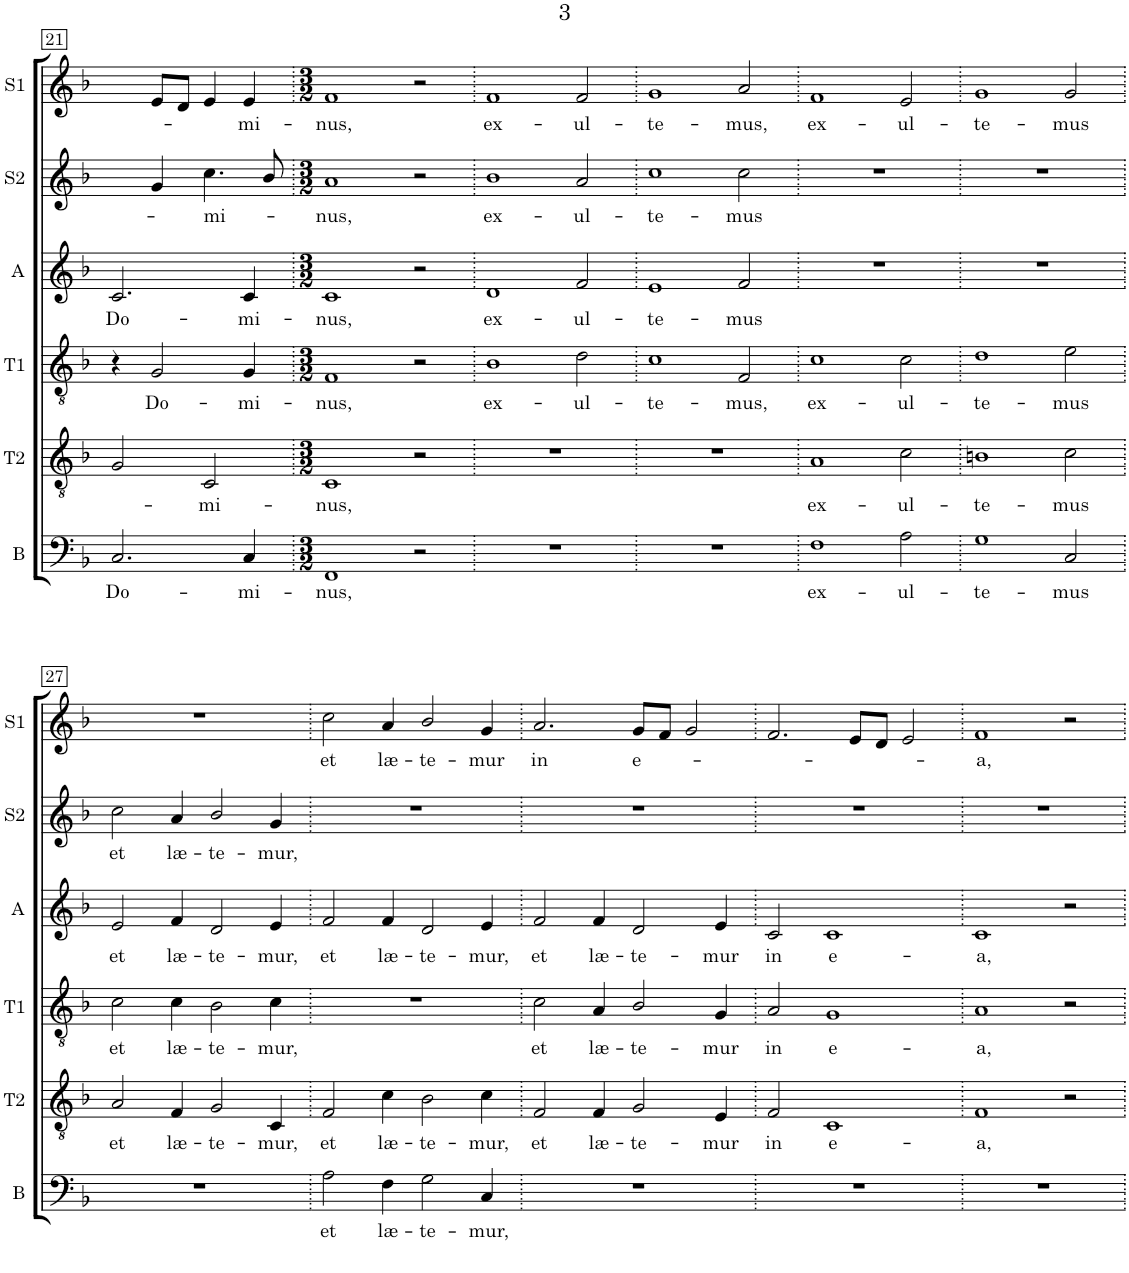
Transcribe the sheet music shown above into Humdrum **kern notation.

**kern	**text	**kern	**text	**kern	**text	**kern	**text	**kern	**text	**kern	**text
*part6	*part6	*part5	*part5	*part4	*part4	*part3	*part3	*part2	*part2	*part1	*part1
*staff6	*staff6	*staff5	*staff5	*staff4	*staff4	*staff3	*staff3	*staff2	*staff2	*staff1	*staff1
*I"Bass	*	*I"Tenor 2	*	*I"Tenor 1	*	*I"Alto	*	*I"Soprano 2	*	*I"Soprano 1	*
*I'B	*	*I'T2	*	*I'T1	*	*I'A	*	*I'S2	*	*I'S1	*
!!LO:PB:g=z
*clefF4	*	*clefGv2	*	*clefGv2	*	*clefG2	*	*clefG2	*	*clefG2	*
*k[b-]	*	*k[b-]	*	*k[b-]	*	*k[b-]	*	*k[b-]	*	*k[b-]	*
*F:	*	*F:	*	*F:	*	*F:	*	*F:	*	*F:	*
*M2/2	*	*M2/2	*	*M2/2	*	*M2/2	*	*M2/2	*	*M2/2	*
=21	=21	=21	=21	=21	=21	=21	=21	=21	=21	=21	=21
!	!LO:LY:b	!	!	!	!	!	!LO:LY:b	!	!	!	!
2.C/	Do-	2G/	.	4r	.	2.c/	Do-	4cc\]	.	4f/]	.
!	!	!	!	!	!LO:LY:b	!	!	!	!	!	!
.	.	.	.	2G/	Do-	.	.	4g/	.	8e/L	.
.	.	.	.	.	.	.	.	.	.	8d/J	.
!	!	!	!LO:LY:b	!	!	!	!	!	!LO:LY:b	!	!
.	.	2C/	-mi-	.	.	.	.	4.cc\	-mi-	4e/	.
!	!LO:LY:b	!	!	!	!LO:LY:b	!	!LO:LY:b	!	!	!	!LO:LY:b
4C/	-mi-	.	.	4G/	-mi-	4c/	-mi-	.	.	4e/	-mi-
.	.	.	.	.	.	.	.	8b-/	.	.	.
=22.	=22.	=22.	=22.	=22.	=22.	=22.	=22.	=22.	=22.	=22.	=22.
*M3/2	*	*M3/2	*	*M3/2	*	*M3/2	*	*M3/2	*	*M3/2	*
!	!LO:LY:b	!	!LO:LY:b	!	!LO:LY:b	!	!LO:LY:b	!	!LO:LY:b	!	!LO:LY:b
1FF	-nus,	1C	-nus,	1F	-nus,	1c	-nus,	1a	-nus,	1f	-nus,
2r	.	2r	.	2r	.	2r	.	2r	.	2r	.
=23.	=23.	=23.	=23.	=23.	=23.	=23.	=23.	=23.	=23.	=23.	=23.
!	!	!	!	!	!LO:LY:b	!	!LO:LY:b	!	!LO:LY:b	!	!LO:LY:b
1.r	.	1.r	.	1B-	ex-	1d	ex-	1b-	ex-	1f	ex-
!	!	!	!	!	!LO:LY:b	!	!LO:LY:b	!	!LO:LY:b	!	!LO:LY:b
.	.	.	.	2d\	-ul-	2f/	-ul-	2a/	-ul-	2f/	-ul-
=24.	=24.	=24.	=24.	=24.	=24.	=24.	=24.	=24.	=24.	=24.	=24.
!	!	!	!	!	!LO:LY:b	!	!LO:LY:b	!	!LO:LY:b	!	!LO:LY:b
1.r	.	1.r	.	1c	-te-	1e	-te-	1cc	-te-	1g	-te-
!	!	!	!	!	!LO:LY:b	!	!LO:LY:b	!	!LO:LY:b	!	!LO:LY:b
.	.	.	.	2F/	-mus,	2f/	-mus	2cc\	-mus	2a/	-mus,
=25.	=25.	=25.	=25.	=25.	=25.	=25.	=25.	=25.	=25.	=25.	=25.
!	!LO:LY:b	!	!LO:LY:b	!	!LO:LY:b	!	!	!	!	!	!LO:LY:b
1F	ex-	1A	ex-	1c	ex-	1.r	.	1.r	.	1f	ex-
!	!LO:LY:b	!	!LO:LY:b	!	!LO:LY:b	!	!	!	!	!	!LO:LY:b
2A\	-ul-	2c\	-ul-	2c\	-ul-	.	.	.	.	2e/	-ul-
=26.	=26.	=26.	=26.	=26.	=26.	=26.	=26.	=26.	=26.	=26.	=26.
!	!LO:LY:b	!	!LO:LY:b	!	!LO:LY:b	!	!	!	!	!	!LO:LY:b
1G	-te-	1Bn	-te-	1d	-te-	1.r	.	1.r	.	1g	-te-
!	!LO:LY:b	!	!LO:LY:b	!	!LO:LY:b	!	!	!	!	!	!LO:LY:b
2C/	-mus	2c\	-mus	2e\	-mus	.	.	.	.	2g/	-mus
!!LO:LB:g=z
=27.	=27.	=27.	=27.	=27.	=27.	=27.	=27.	=27.	=27.	=27.	=27.
!	!	!	!LO:LY:b	!	!LO:LY:b	!	!LO:LY:b	!	!LO:LY:b	!	!
1.r	.	2A/	et	2c\	et	2e/	et	2cc\	et	1.r	.
!	!	!	!LO:LY:b	!	!LO:LY:b	!	!LO:LY:b	!	!LO:LY:b	!	!
.	.	4F/	læ-	4c\	læ-	4f/	læ-	4a/	læ-	.	.
!	!	!	!LO:LY:b	!	!LO:LY:b	!	!LO:LY:b	!	!LO:LY:b	!	!
.	.	2G/	-te-	2B-\	-te-	2d/	-te-	2b-/	-te-	.	.
!	!	!	!LO:LY:b	!	!LO:LY:b	!	!LO:LY:b	!	!LO:LY:b	!	!
.	.	4C/	-mur,	4c\	-mur,	4e/	-mur,	4g/	-mur,	.	.
=28.	=28.	=28.	=28.	=28.	=28.	=28.	=28.	=28.	=28.	=28.	=28.
!	!LO:LY:b	!	!LO:LY:b	!	!	!	!LO:LY:b	!	!	!	!LO:LY:b
2A\	et	2F/	et	1.r	.	2f/	et	1.r	.	2cc\	et
!	!LO:LY:b	!	!LO:LY:b	!	!	!	!LO:LY:b	!	!	!	!LO:LY:b
4F\	læ-	4c\	læ-	.	.	4f/	læ-	.	.	4a/	læ-
!	!LO:LY:b	!	!LO:LY:b	!	!	!	!LO:LY:b	!	!	!	!LO:LY:b
2G\	-te-	2B-\	-te-	.	.	2d/	-te-	.	.	2b-/	-te-
!	!LO:LY:b	!	!LO:LY:b	!	!	!	!LO:LY:b	!	!	!	!LO:LY:b
4C/	-mur,	4c\	-mur,	.	.	4e/	-mur,	.	.	4g/	-mur
=29.	=29.	=29.	=29.	=29.	=29.	=29.	=29.	=29.	=29.	=29.	=29.
!	!	!	!LO:LY:b	!	!LO:LY:b	!	!LO:LY:b	!	!	!	!LO:LY:b
1.r	.	2F/	et	2c\	et	2f/	et	1.r	.	2.a/	in
!	!	!	!LO:LY:b	!	!LO:LY:b	!	!LO:LY:b	!	!	!	!
.	.	4F/	læ-	4A/	læ-	4f/	læ-	.	.	.	.
!	!	!	!LO:LY:b	!	!LO:LY:b	!	!LO:LY:b	!	!	!	!LO:LY:b
.	.	2G/	-te-	2B-/	-te-	2d/	-te-	.	.	8g/L	e-
.	.	.	.	.	.	.	.	.	.	8f/J	.
.	.	.	.	.	.	.	.	.	.	2g/	.
!	!	!	!LO:LY:b	!	!LO:LY:b	!	!LO:LY:b	!	!	!	!
.	.	4E/	-mur	4G/	-mur	4e/	-mur	.	.	.	.
=30.	=30.	=30.	=30.	=30.	=30.	=30.	=30.	=30.	=30.	=30.	=30.
!	!	!	!LO:LY:b	!	!LO:LY:b	!	!LO:LY:b	!	!	!	!
1.r	.	2F/	in	2A/	in	2c/	in	1.r	.	2.f/	.
!	!	!	!LO:LY:b	!	!LO:LY:b	!	!LO:LY:b	!	!	!	!
.	.	1C	e-	1G	e-	1c	e-	.	.	.	.
.	.	.	.	.	.	.	.	.	.	8e/L	.
.	.	.	.	.	.	.	.	.	.	8d/J	.
.	.	.	.	.	.	.	.	.	.	2e/	.
=31.	=31.	=31.	=31.	=31.	=31.	=31.	=31.	=31.	=31.	=31.	=31.
!	!	!	!LO:LY:b	!	!LO:LY:b	!	!LO:LY:b	!	!	!	!LO:LY:b
1.r	.	1F	-a,	1A	-a,	1c	-a,	1.r	.	1f	-a,
.	.	2r	.	2r	.	2r	.	.	.	2r	.
=.	=.	=.	=.	=.	=.	=.	=.	=.	=.	=.	=.
*-	*-	*-	*-	*-	*-	*-	*-	*-	*-	*-	*-
